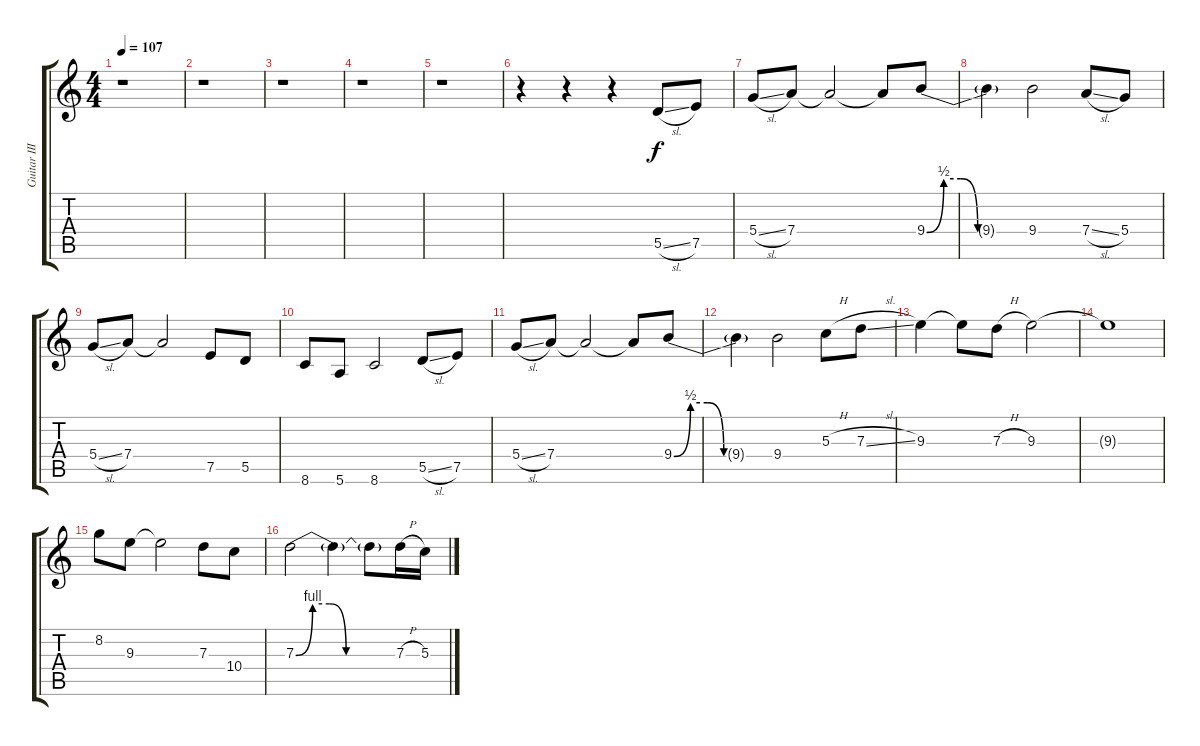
\track ("Guitar III" "Guitar III") {instrument overdrivenguitar}
\staff {score tabs}
\tuning (E4 B3 G3 D3 A2 E2) {hide}
\ts (4 4)
\tempo 107
\clef g2
\ks c
r.1{dy f} |
r.1 |
r.1 |
r.1 |
r.1 |
r.4 r.4 r.4 5.5{sl}.8 7.5.8 |
5.4{sl}.8 7.4.8 7.4{t}.2 7.4{t}.8 9.4{be (custom 0 0 10 2 20 2 30 0 60 0)}.8 |
9.4{t}.4 9.4.2 7.4{sl}.8 5.4.8 |
5.4{sl}.8 7.4.8 7.4{t}.2 7.5.8 5.5.8 |
8.6.8 5.6.8 8.6.2 5.5{sl}.8 7.5.8 |
5.4{sl}.8 7.4.8 7.4{t}.2 7.4{t}.8 9.4{be (custom 0 0 10 2 20 2 30 0 60 0)}.8 |
9.4{t}.4 9.4.2 5.3{h}.8 7.3{sl}.8 |
9.3.4 9.3{t}.8 7.3{h}.8 9.3.2 |
9.3{t}.1 |
8.2.8 9.3.8 9.3{t}.2 7.3.8 10.4.8 |
7.3{be (custom 0 0 10 4 20 4 30 0 60 0)}.2 7.3{t}.4 7.3{t}.8 7.3{h}.16 5.3.16
